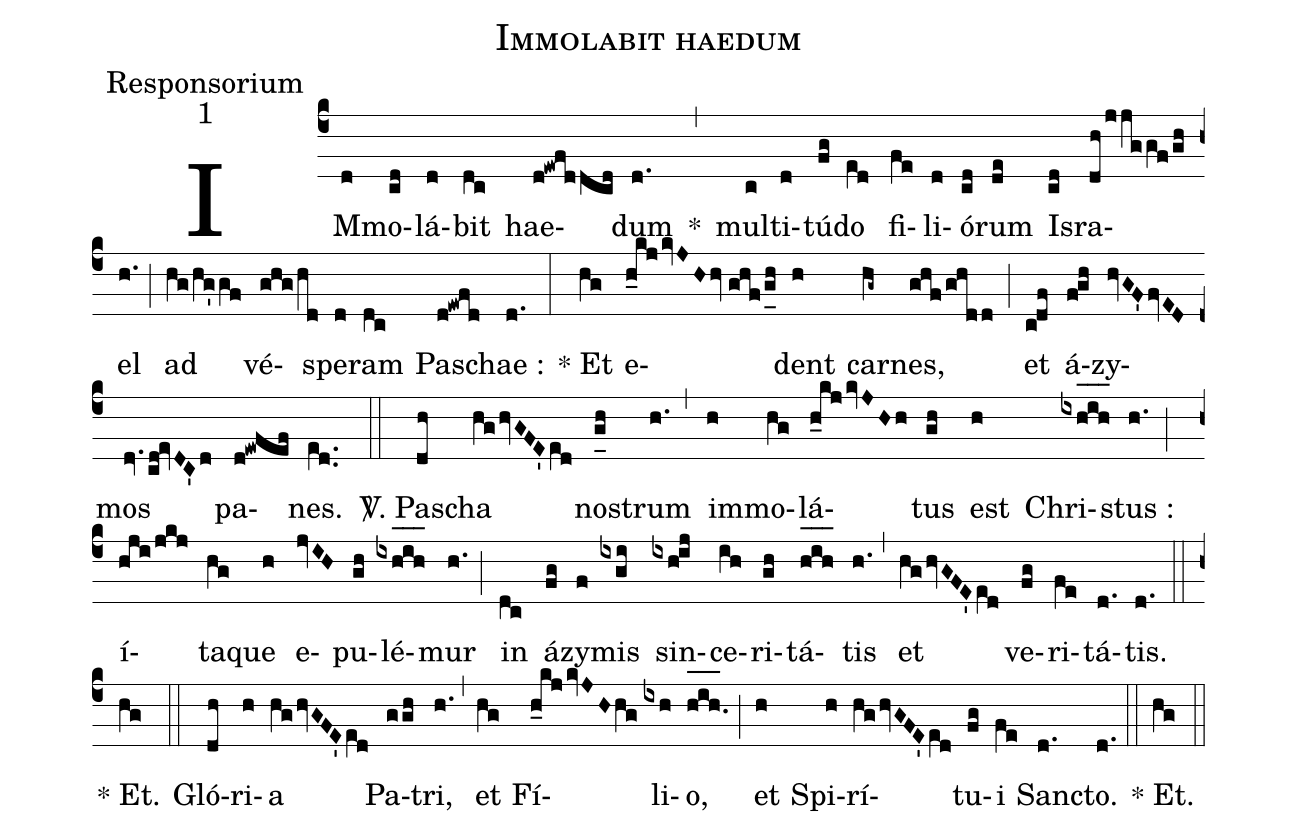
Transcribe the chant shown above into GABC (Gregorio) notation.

name:Immolabit haedum;
office-part:Responsorium;
mode:1;
%%
(c4) IM(d)mo(cd)lá(d)bit(dc) hae(d!ewfddcd)dum(d.) *(,) mul(c)ti(d)tú(fg)do(e[ll:1]d) fi(fe)li(d)ó(cd)rum(de) Is(cd)ra(dh/jjggf/gh)el(h.) (;) ad(hg/hg'gf) vé(ghg/hd)spe(d)ram(dc) Pa(d!ewfd)schae :(d.) (:) * Et(hg) e(h_kjkvJHhv//ghf/g_[uh:l]h)dent(h) car(hg~)nes,(ghf/ghdd) (;) et(cdf) á(fgh)zy(hvGF'fvED)mos(dv.cd!evDC'd) pa(d!ewfef)nes.(e[ll:1]d..) (::)
<sp>V/</sp>. Pa(dh)scha(hghvGFE'e[ll:1]d) no(g_[uh:l]h)strum(h.) (,) im(h)mo(hg)lá(h_kjkvJHh)tus(gh) est(h) Chri(ixh_[oh:h]i_[oh:h]h_[oh:h])stus :(h.) (;) í(hji/jkj)ta(hg)que(h) e(jvIH)pu(gh)lé(ixh_[oh:h]i_[oh:h]h_[oh:h])mur(h.) (;) in(dc) á(fg)zy(f)mis(ixgi) sin(ixhij)ce(ih)ri(gh)tá(h_[oh:h]i_[oh:h]h_[oh:h])tis(h.) (,) et(hghvGFE'e[ll:1]d) ve(fg)ri(fe)tá(d.)tis.(d.) (::) * Et.(hg) (::)
Gló(dh)ri(h)a(hghvGFE'e[ll:1]d) Pa(ggh)tri,(h.) (,) et(hg) Fí(h_kjkvJHhg)li(ixh)o,(h_[oh:h]i_[oh:h]h._[oh:h]) (;) et(h) Spi(h)rí(hghvGFE'e[ll:1]d)tu(fg)i(fe) San(d.)cto.(d.) (::) * Et.(hg) (::)
